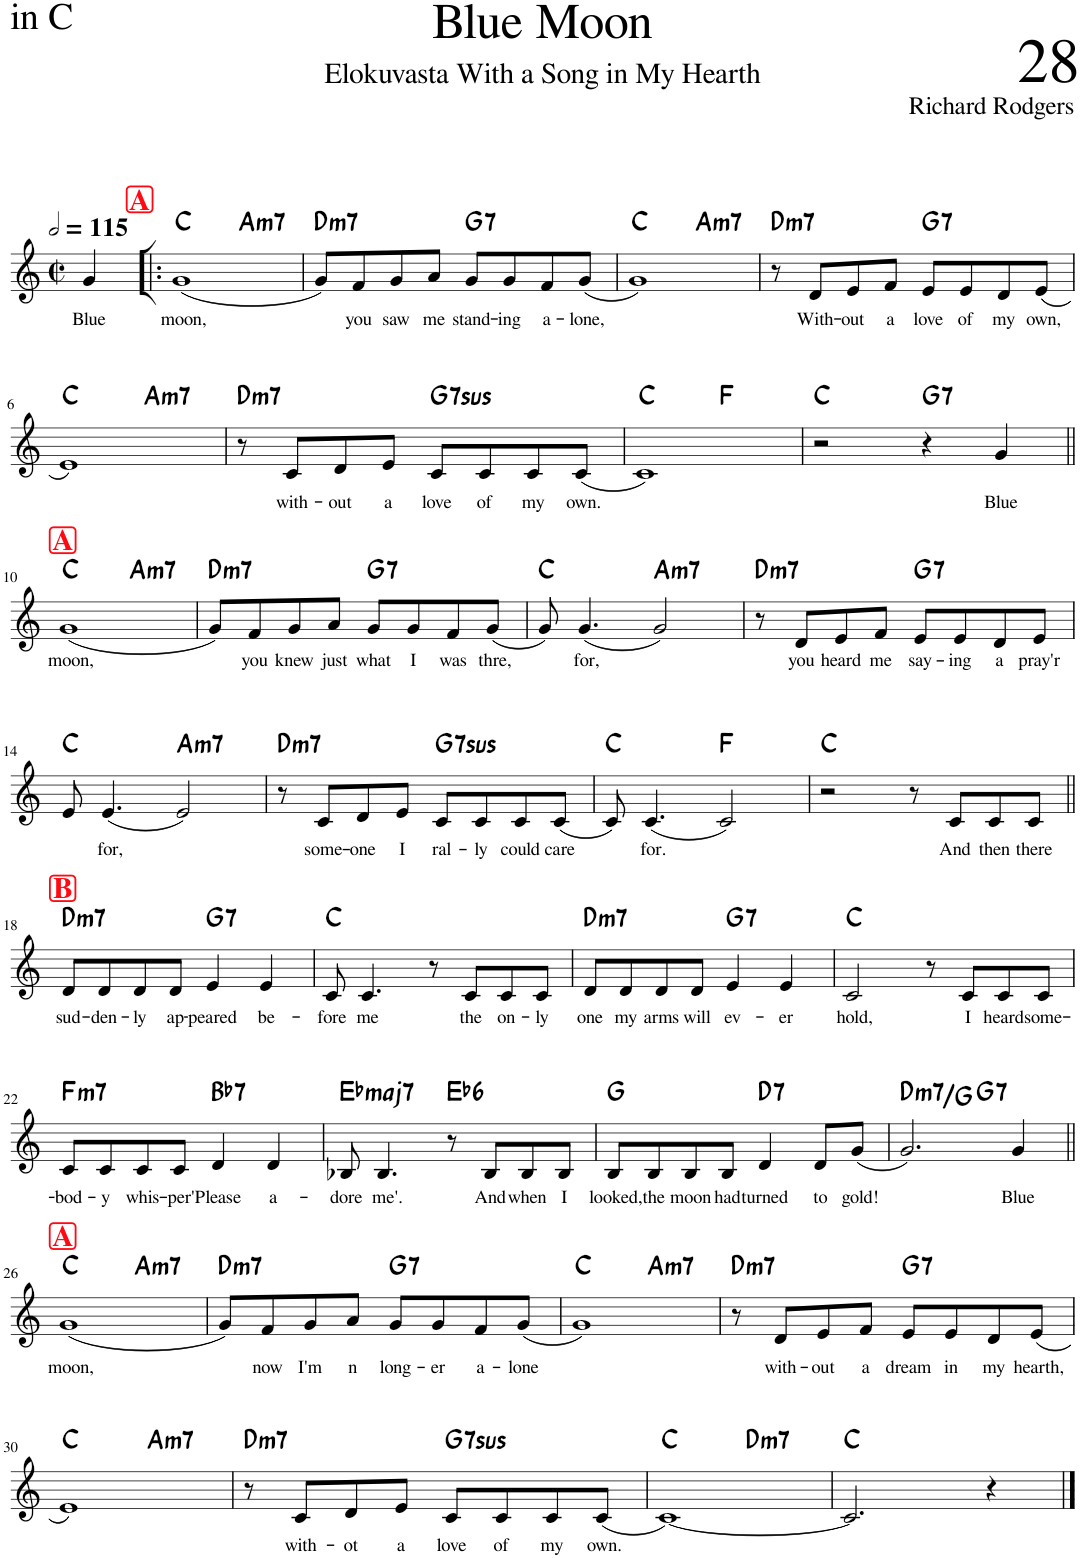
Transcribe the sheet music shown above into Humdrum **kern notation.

**kern	**text	**harte
*part1	*part1	*part1
*staff1	*staff1	*
*I"Piano	*	*
*I'Pno.	*	*
*clefG2	*	*
*k[]	*	*
*M2/2	*	*
*met(c|)	*	*
*MM230	*	*
=1	=1	=1
!	!LO:LY:b	!
4g/	Blue	.
!!LO:REH:place=s1:a:B:cj:color=#FF0913:fs=16:t=A
=2!|:	=2!|:	=2!|:
!	!LO:LY:b	!
*^	*	*
(1g	2ryy	moon,	C:maj
!	!	!	!LO:H:kt=m7
.	2ryy	.	A:min7
=3	=3	=3	=3
!	!	!	!LO:H:kt=m7
*v	*v	*	*
8g/L)	.	D:min7
!	!LO:LY:b	!
8f/	you	.
!	!LO:LY:b	!
8g/	saw	.
!	!LO:LY:b	!
8a/J	me	.
!	!LO:LY:b	!LO:H:kt=7
8g/L	stand-	G:7
!	!LO:LY:b	!
8g/	-ing	.
!	!LO:LY:b	!
8f/	a-	.
!	!LO:LY:b	!
(8g/J	-lone,	.
=4	=4	=4
*^	*	*
1g)	2ryy	.	C:maj
!	!	!	!LO:H:kt=m7
.	2ryy	.	A:min7
=5	=5	=5	=5
!	!	!	!LO:H:kt=m7
*v	*v	*	*
8r	.	D:min7
!	!LO:LY:b	!
8d/L	With-	.
!	!LO:LY:b	!
8e/	-out	.
!	!LO:LY:b	!
8f/J	a	.
!	!LO:LY:b	!LO:H:kt=7
8e/L	love	G:7
!	!LO:LY:b	!
8e/	of	.
!	!LO:LY:b	!
8d/	my	.
!	!LO:LY:b	!
(8e/J	own,	.
!!LO:LB:g=z
=6	=6	=6
*^	*	*
1e)	2ryy	.	C:maj
!	!	!	!LO:H:kt=m7
.	2ryy	.	A:min7
=7	=7	=7	=7
!	!	!	!LO:H:kt=m7
*v	*v	*	*
8r	.	D:min7
!	!LO:LY:b	!
8c/L	with-	.
!	!LO:LY:b	!
8d/	-out	.
!	!LO:LY:b	!
8e/J	a	.
!	!LO:LY:b	!LO:H:kt=7sus
8c/L	love	G:sus4(7)
!	!LO:LY:b	!
8c/	of	.
!	!LO:LY:b	!
8c/	my	.
!	!LO:LY:b	!
(8c/J	own.	.
=8	=8	=8
*^	*	*
1c)	2ryy	.	C:maj
.	2ryy	.	F:maj
*v	*v	*	*
=9	=9	=9
2r	.	C:maj
!	!	!LO:H:kt=7
4r	.	G:7
!	!LO:LY:b	!
4g/	Blue	.
!!LO:LB:g=z
!!LO:REH:place=s1:a:B:cj:color=#FF0913:fs=16:t=A
=10||	=10||	=10||
!	!LO:LY:b	!
*^	*	*
(1g	2ryy	moon,	C:maj
!	!	!	!LO:H:kt=m7
.	2ryy	.	A:min7
=11	=11	=11	=11
!	!	!	!LO:H:kt=m7
*v	*v	*	*
8g/L)	.	D:min7
!	!LO:LY:b	!
8f/	you	.
!	!LO:LY:b	!
8g/	knew	.
!	!LO:LY:b	!
8a/J	just	.
!	!LO:LY:b	!LO:H:kt=7
8g/L	what	G:7
!	!LO:LY:b	!
8g/	I	.
!	!LO:LY:b	!
8f/	was	.
!	!LO:LY:b	!
(8g/J	thre,	.
=12	=12	=12
8g/)	.	C:maj
!	!LO:LY:b	!
(4.g/	for,	.
!	!	!LO:H:kt=m7
2g/)	.	A:min7
=13	=13	=13
!	!	!LO:H:kt=m7
8r	.	D:min7
!	!LO:LY:b	!
8d/L	you	.
!	!LO:LY:b	!
8e/	heard	.
!	!LO:LY:b	!
8f/J	me	.
!	!LO:LY:b	!LO:H:kt=7
8e/L	say-	G:7
!	!LO:LY:b	!
8e/	-ing	.
!	!LO:LY:b	!
8d/	a	.
!	!LO:LY:b	!
8e/J	pray'r	.
!!LO:LB:g=z
=14	=14	=14
8e/	.	C:maj
!	!LO:LY:b	!
(4.e/	for,	.
!	!	!LO:H:kt=m7
2e/)	.	A:min7
=15	=15	=15
!	!	!LO:H:kt=m7
8r	.	D:min7
!	!LO:LY:b	!
8c/L	some-	.
!	!LO:LY:b	!
8d/	-one	.
!	!LO:LY:b	!
8e/J	I	.
!	!LO:LY:b	!LO:H:kt=7sus
8c/L	ral-	G:sus4(7)
!	!LO:LY:b	!
8c/	-ly	.
!	!LO:LY:b	!
8c/	could	.
!	!LO:LY:b	!
(8c/J	care	.
=16	=16	=16
8c/)	.	C:maj
!	!LO:LY:b	!
(4.c/	for.	.
2c/)	.	F:maj
=17	=17	=17
2r	.	C:maj
8r	.	.
!	!LO:LY:b	!
8c/L	And	.
!	!LO:LY:b	!
8c/	then	.
!	!LO:LY:b	!
8c/J	there	.
!!LO:LB:g=z
!!LO:REH:place=s1:a:B:cj:color=#FF0913:fs=16:t=B
=18||	=18||	=18||
!	!LO:LY:b	!LO:H:kt=m7
8d/L	sud-	D:min7
!	!LO:LY:b	!
8d/	-den-	.
!	!LO:LY:b	!
8d/	-ly	.
!	!LO:LY:b	!
8d/J	ap-	.
!	!LO:LY:b	!LO:H:kt=7
4e/	-peared	G:7
!	!LO:LY:b	!
4e/	be-	.
=19	=19	=19
!	!LO:LY:b	!
8c/	-fore	C:maj
!	!LO:LY:b	!
4.c/	me	.
8r	.	.
!	!LO:LY:b	!
8c/L	the	.
!	!LO:LY:b	!
8c/	on-	.
!	!LO:LY:b	!
8c/J	-ly	.
=20	=20	=20
!	!LO:LY:b	!LO:H:kt=m7
8d/L	one	D:min7
!	!LO:LY:b	!
8d/	my	.
!	!LO:LY:b	!
8d/	arms	.
!	!LO:LY:b	!
8d/J	will	.
!	!LO:LY:b	!LO:H:kt=7
4e/	ev-	G:7
!	!LO:LY:b	!
4e/	-er	.
=21	=21	=21
!	!LO:LY:b	!
2c/	hold,	C:maj
8r	.	.
!	!LO:LY:b	!
8c/L	I	.
!	!LO:LY:b	!
8c/	heard	.
!	!LO:LY:b	!
8c/J	some-	.
!!LO:LB:g=z
=22	=22	=22
!	!LO:LY:b	!LO:H:kt=m7
8c/L	-bod-	F:min7
!	!LO:LY:b	!
8c/	-y	.
!	!LO:LY:b	!
8c/	whis-	.
!	!LO:LY:b	!
8c/J	-per	.
!	!LO:LY:b	!LO:H:kt=7
4d/	'Please	Bb:7
!	!LO:LY:b	!
4d/	a-	.
=23	=23	=23
!	!LO:LY:b	!LO:H:kt=maj7
8B-X/	-dore	Eb:maj7
!	!LO:LY:b	!
4.B-/	me'.	.
!	!	!LO:H:kt=6
8r	.	Eb:maj6
!	!LO:LY:b	!
8B-/L	And	.
!	!LO:LY:b	!
8B-/	when	.
!	!LO:LY:b	!
8B-/J	I	.
=24	=24	=24
!	!LO:LY:b	!
8B/L	looked,	G:maj
!	!LO:LY:b	!
8B/	the	.
!	!LO:LY:b	!
8B/	moon	.
!	!LO:LY:b	!
8B/J	had	.
!	!LO:LY:b	!LO:H:kt=7
4d/	turned	D:7
!	!LO:LY:b	!
8d/L	to	.
!	!LO:LY:b	!
(8g/J	gold!	.
=25	=25	=25
!	!	!LO:H:kt=m7
*^	*	*
2.g/)	2ryy	.	D:min7/4
!	!	!	!LO:H:kt=7
.	2ryy	.	G:7
!	!	!LO:LY:b	!
4g/	.	Blue	.
!!LO:LB:g=z	!!
!!LO:REH:place=s1:a:B:cj:color=#FF0913:fs=16:t=A	!!
=26||	=26||	=26||	=26||
!	!	!LO:LY:b	!
(1g	2ryy	moon,	C:maj
!	!	!	!LO:H:kt=m7
.	2ryy	.	A:min7
=27	=27	=27	=27
!	!	!	!LO:H:kt=m7
*v	*v	*	*
8g/L)	.	D:min7
!	!LO:LY:b	!
8f/	now	.
!	!LO:LY:b	!
8g/	I'm	.
!	!LO:LY:b	!
8a/J	n	.
!	!LO:LY:b	!LO:H:kt=7
8g/L	long-	G:7
!	!LO:LY:b	!
8g/	-er	.
!	!LO:LY:b	!
8f/	a-	.
!	!LO:LY:b	!
(8g/J	-lone	.
=28	=28	=28
*^	*	*
1g)	2ryy	.	C:maj
!	!	!	!LO:H:kt=m7
.	2ryy	.	A:min7
=29	=29	=29	=29
!	!	!	!LO:H:kt=m7
*v	*v	*	*
8r	.	D:min7
!	!LO:LY:b	!
8d/L	with-	.
!	!LO:LY:b	!
8e/	-out	.
!	!LO:LY:b	!
8f/J	a	.
!	!LO:LY:b	!LO:H:kt=7
8e/L	dream	G:7
!	!LO:LY:b	!
8e/	in	.
!	!LO:LY:b	!
8d/	my	.
!	!LO:LY:b	!
(8e/J	hearth,	.
!!LO:LB:g=z
=30	=30	=30
*^	*	*
1e)	2ryy	.	C:maj
!	!	!	!LO:H:kt=m7
.	2ryy	.	A:min7
=31	=31	=31	=31
!	!	!	!LO:H:kt=m7
*v	*v	*	*
8r	.	D:min7
!	!LO:LY:b	!
8c/L	with-	.
!	!LO:LY:b	!
8d/	-ot	.
!	!LO:LY:b	!
8e/J	a	.
!	!LO:LY:b	!LO:H:kt=7sus
8c/L	love	G:sus4(7)
!	!LO:LY:b	!
8c/	of	.
!	!LO:LY:b	!
8c/	my	.
!	!LO:LY:b	!
(8c/J	own.	.
=32	=32	=32
*^	*	*
[1c)	2ryy	.	C:maj
!	!	!	!LO:H:kt=m7
.	2ryy	.	D:min7
*v	*v	*	*
=33	=33	=33
2.c/]	.	C:maj
4r	.	.
==	==	==
*-	*-	*-
